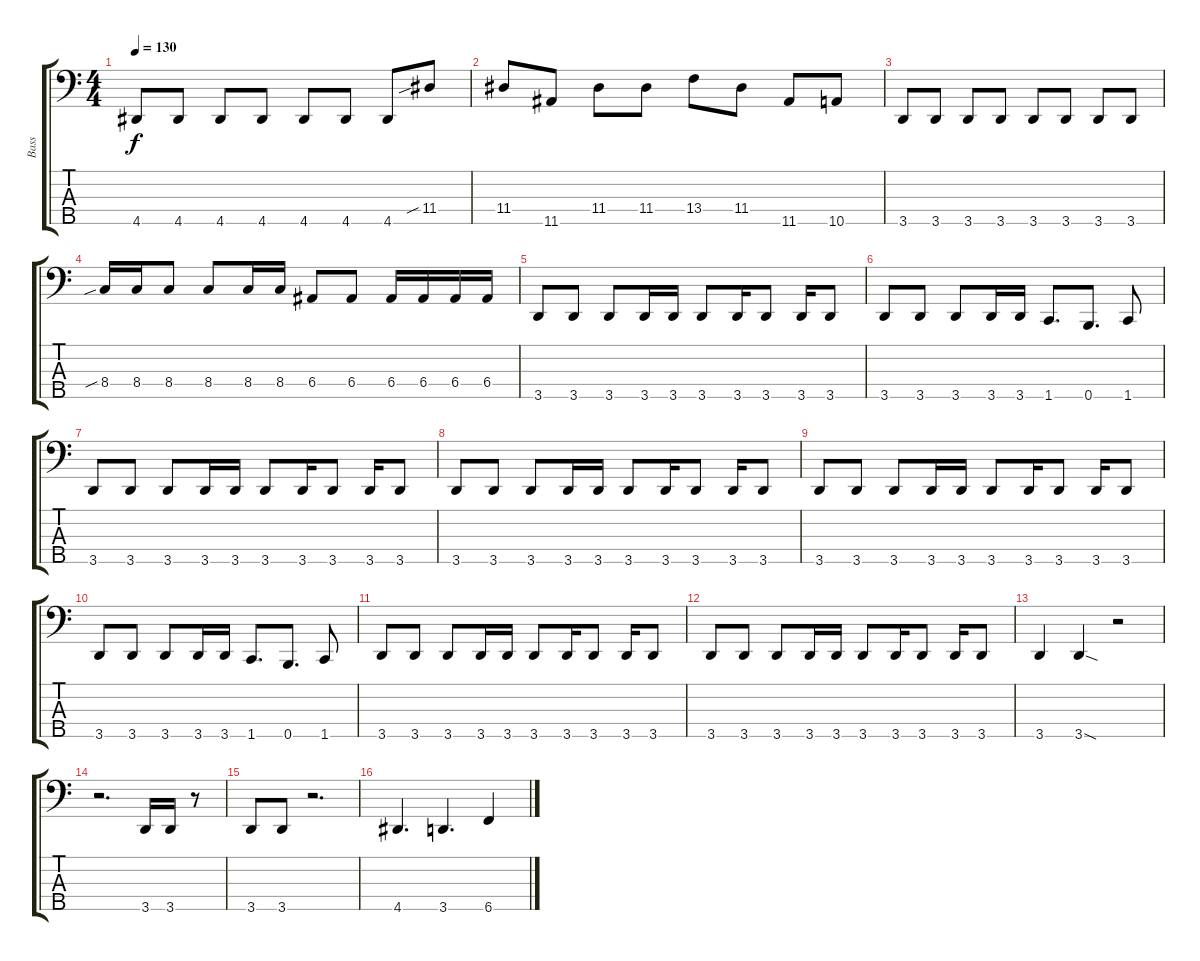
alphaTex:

\track ("Bass" "Bass") {instrument electricbassfinger}
\staff {score tabs}
\tuning (G2 D2 A1 E1 B0) {hide}
\ts (4 4)
\tempo 130
\clef f4
\ks c
4.5.8{dy f} 4.5.8 4.5.8 4.5.8 4.5.8 4.5.8 4.5.8 11.4{sib}.8 |
11.4.8 11.5.8 11.4.8 11.4.8 13.4.8 11.4.8 11.5.8 10.5.8 |
3.5.8 3.5.8 3.5.8 3.5.8 3.5.8 3.5.8 3.5.8 3.5.8 |
8.4{sib}.16 8.4.16 8.4.8 8.4.8 8.4.16 8.4.16 6.4.8 6.4.8 6.4.16 6.4.16 6.4.16 6.4.16 |
3.5.8 3.5.8 3.5.8 3.5.16 3.5.16 3.5.8 3.5.16 3.5.8 3.5.16 3.5.8 |
3.5.8 3.5.8 3.5.8 3.5.16 3.5.16 1.5.8{d} 0.5.8{d} 1.5.8 |
3.5.8 3.5.8 3.5.8 3.5.16 3.5.16 3.5.8 3.5.16 3.5.8 3.5.16 3.5.8 |
3.5.8 3.5.8 3.5.8 3.5.16 3.5.16 3.5.8 3.5.16 3.5.8 3.5.16 3.5.8 |
3.5.8 3.5.8 3.5.8 3.5.16 3.5.16 3.5.8 3.5.16 3.5.8 3.5.16 3.5.8 |
3.5.8 3.5.8 3.5.8 3.5.16 3.5.16 1.5.8{d} 0.5.8{d} 1.5.8 |
3.5.8 3.5.8 3.5.8 3.5.16 3.5.16 3.5.8 3.5.16 3.5.8 3.5.16 3.5.8 |
3.5.8 3.5.8 3.5.8 3.5.16 3.5.16 3.5.8 3.5.16 3.5.8 3.5.16 3.5.8 |
3.5.4 3.5{sod}.4 r.2 |
r.2{d} 3.5.16 3.5.16 r.8 |
3.5.8 3.5.8 r.2{d} |
4.5.4{d} 3.5.4{d} 6.5.4
